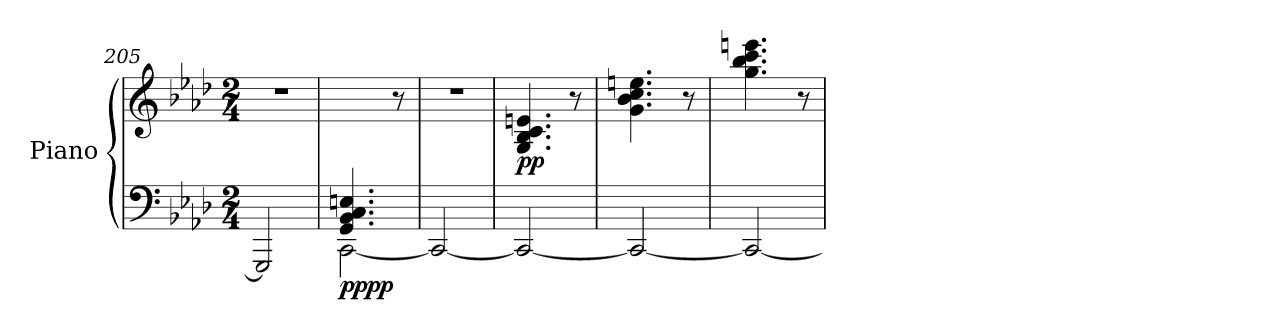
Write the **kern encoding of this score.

**kern	**kern	**dynam
*part1	*part1	*part1
*staff2	*staff1	*staff1/2
*I"Piano	*	*
*I'Pno.	*	*
*clefF4	*clefG2	*
*k[b-e-a-d-]	*k[b-e-a-d-]	*
*M2/4	*M2/4	*
=205	=205	=205
2GGG/]	2r	.
=206	=206	=206
*	*MM130	*
*^	*	*
!	!	!	!LO:DY:b=2
!	!	!	!LO:DY:n=1:b
4.GG/ 4.BB-/ 4.C/ 4.En/	[2CC\	4.ryy	pp pp
8ryy	.	8r	.
*v	*v	*	*
=207	=207	=207
2CC/_	2r	.
=208	=208	=208
!	!	!LO:DY:b
2CC/_	4.G/ 4.B-/ 4.c/ 4.en/	pp
.	8r	.
=209	=209	=209
2CC/_	4.g\ 4.b-\ 4.cc\ 4.een\	.
.	8r	.
=210	=210	=210
2CC/_	4.gg\ 4.bb-\ 4.ccc\ 4.eeen\	.
.	8r	.
=	=	=
*-	*-	*-
